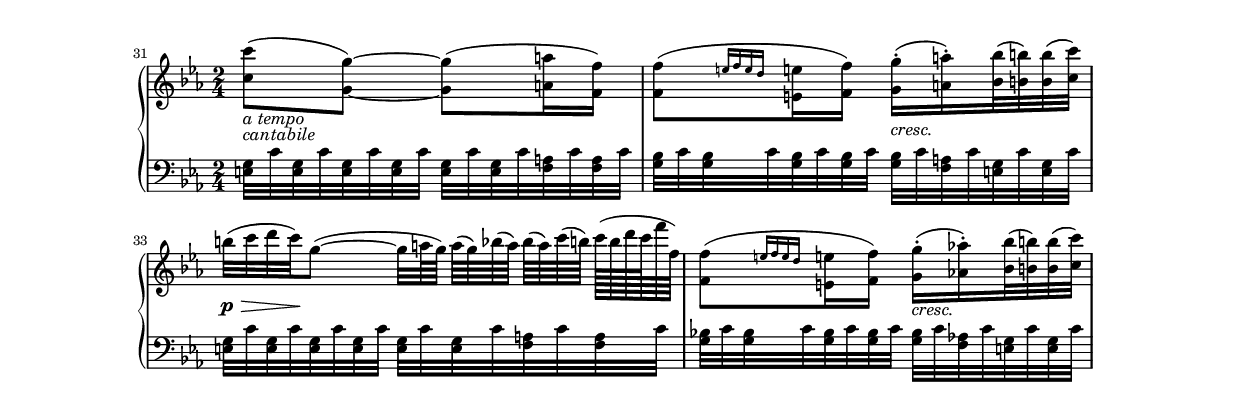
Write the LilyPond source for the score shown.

% Do not edit this file; it is automatically
% generated from Documentation/snippets/new
% This file is in the public domain.
%% Note: this file works from version 2.12.0
\version "2.13.18"
\include "english.ly"
#(set-global-staff-size 15)
\paper {
  line-width = 16\cm
  indent = 0\cm
}

% NR 1.2 Rhythms

\header {
  lsrtags = "headwords"
  texidoc = ""
  doctitle = "headword"
} % begin verbatim



% Beethoven, Op. 81a
% Piano sonata 26 - Das Lebewohl
% Movt II - Abwesenheit
% Measures 31 - 34

\layout {
  \context {
    \Score
    \override SpacingSpanner #'base-shortest-duration =
      #(ly:make-moment 1 40)
      %\override SpacingSpanner #'strict-grace-spacing = ##t
  }
}

\new PianoStaff <<

   % RH Staff
   \new Staff {
      \clef treble
      \key c \minor
      \time 2/4
      \set Score.currentBarNumber = #31

      <c''' c''>8 ( -\markup {
        \override #'(baseline-skip . 2) \italic \column {
          \line { a tempo }
          cantabile
        }
      }
      <g'' g'>8 )
      ~
      <g'' g'>8 (
      <a'' a'>16
      <f'' f'>16 )

      |

      \afterGrace
         <f'' f'>8 [ (
         {
            e''16 [
            f''16
            e''16
            d''16 ]
         }
      <e''! e'>16
      <f'' f'>16 ] )
      \once \override TextScript #'padding = #3.8
      <g'' g'>16 ( \staccato -\markup { \italic cresc. }
      <a'' a'>16 ) \staccato
      <bf'' bf'>32  (
      <b'' b'>32 )
      <b'' b'>32 (
      <c''' c''>32 )

      |

      \once \override DynamicLineSpanner #'padding = #2
      b''32 ( \p \>
      c'''32
      d'''32
      c'''32 ) \!
      g''8 (
      ~
      g''32 [
      a''64
      g''64 ) ]

      a''64 ( [
      g''64 )
      bf''64 (
      a''64 ) ]

      bf''64 ( [
      a''64 )
      c'''64 (
      b''64 ) ]

      c'''128 ( [
      b''128
      d'''128
      c'''128
      f'''64
      f''64 ) ]

      |

      \afterGrace
         <f'' f'>8 [ (
         {
            e''16 [
            f''16
            e''16
            d''16 ]
         }
      <e''! e'>16
      <f'' f'>16 ] )
      <g'' g'>16 ( \staccato -\markup { \italic cresc. }
      <af''! af'!>16 ) \staccato
      <bf'' bf'>32  (
      <b'' b'>32 )
      <b'' b'>32 (
      <c''' c''>32 )
   }

   % LH Staff
   \new Staff {
      \clef bass
      \key c \minor
      \time 2/4

      <g e>32
      c'32
      <g e>32
      c'32

      <g e>32
      c'32
      <g e>32
      c'32

      <g e>32
      c'32
      <g e>32
      c'32

      <a f>32
      c'32
      <a f>32
      c'32

      |

      <bf g>32
      c'32
      <bf g>32
      c'32

      <bf g>32
      c'32
      <bf g>32
      c'32

      <bf g>32
      c'32
      <a f>32
      c'32

      <g e>32
      c'32
      <g e>32
      c'32

      |

      <g e>32
      c'32
      <g e>32
      c'32

      <g e>32
      c'32
      <g e>32
      c'32

      <g e>32
      c'32
      <g e>32
      c'32

      <a f>32
      c'32
      <a f>32
      c'32

      |

      <bf! g>32
      c'32
      <bf g>32
      c'32

      <bf g>32
      c'32
      <bf g>32
      c'32

      <bf g>32
      c'32
      <af! f>32
      c'32

      <g e>32
      c'32
      <g e>32
      c'32
   }

>>
